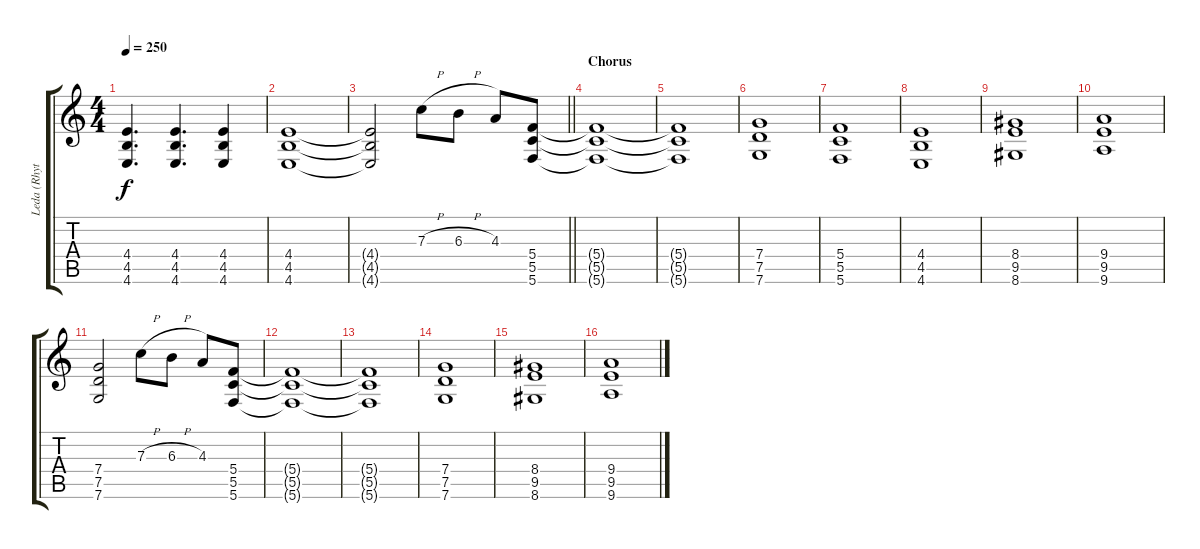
\track ("Leda (Rhythm)" "Leda (Rhyt") {instrument distortionguitar}
\staff {score tabs}
\tuning (D4 A3 F3 C3 G2 C2) {hide}
\ts (4 4)
\tempo 250
\clef g2
\ks c
(4.4 4.5 4.6).4{d dy f} (4.4 4.5 4.6).4{d} (4.4 4.5 4.6).4 |
(4.4 4.5 4.6).1 |
\barLineRight lightlight
(4.4{t} 4.5{t} 4.6{t}).2 7.3{h}.8 6.3{h}.8 4.3.8 (5.4 5.5 5.6).8 |
\section ("" "Chorus")
(5.4{t} 5.5{t} 5.6{t}).1 |
(5.4{t} 5.5{t} 5.6{t}).1 |
(7.4 7.5 7.6).1 |
(5.4 5.5 5.6).1 |
(4.4 4.5 4.6).1 |
(8.4 9.5 8.6).1 |
(9.4 9.5 9.6).1 |
(7.4 7.5 7.6).2 7.3{h}.8 6.3{h}.8 4.3.8 (5.4 5.5 5.6).8 |
(5.4{t} 5.5{t} 5.6{t}).1 |
(5.4{t} 5.5{t} 5.6{t}).1 |
(7.4 7.5 7.6).1 |
(8.4 9.5 8.6).1 |
(9.4 9.5 9.6).1
